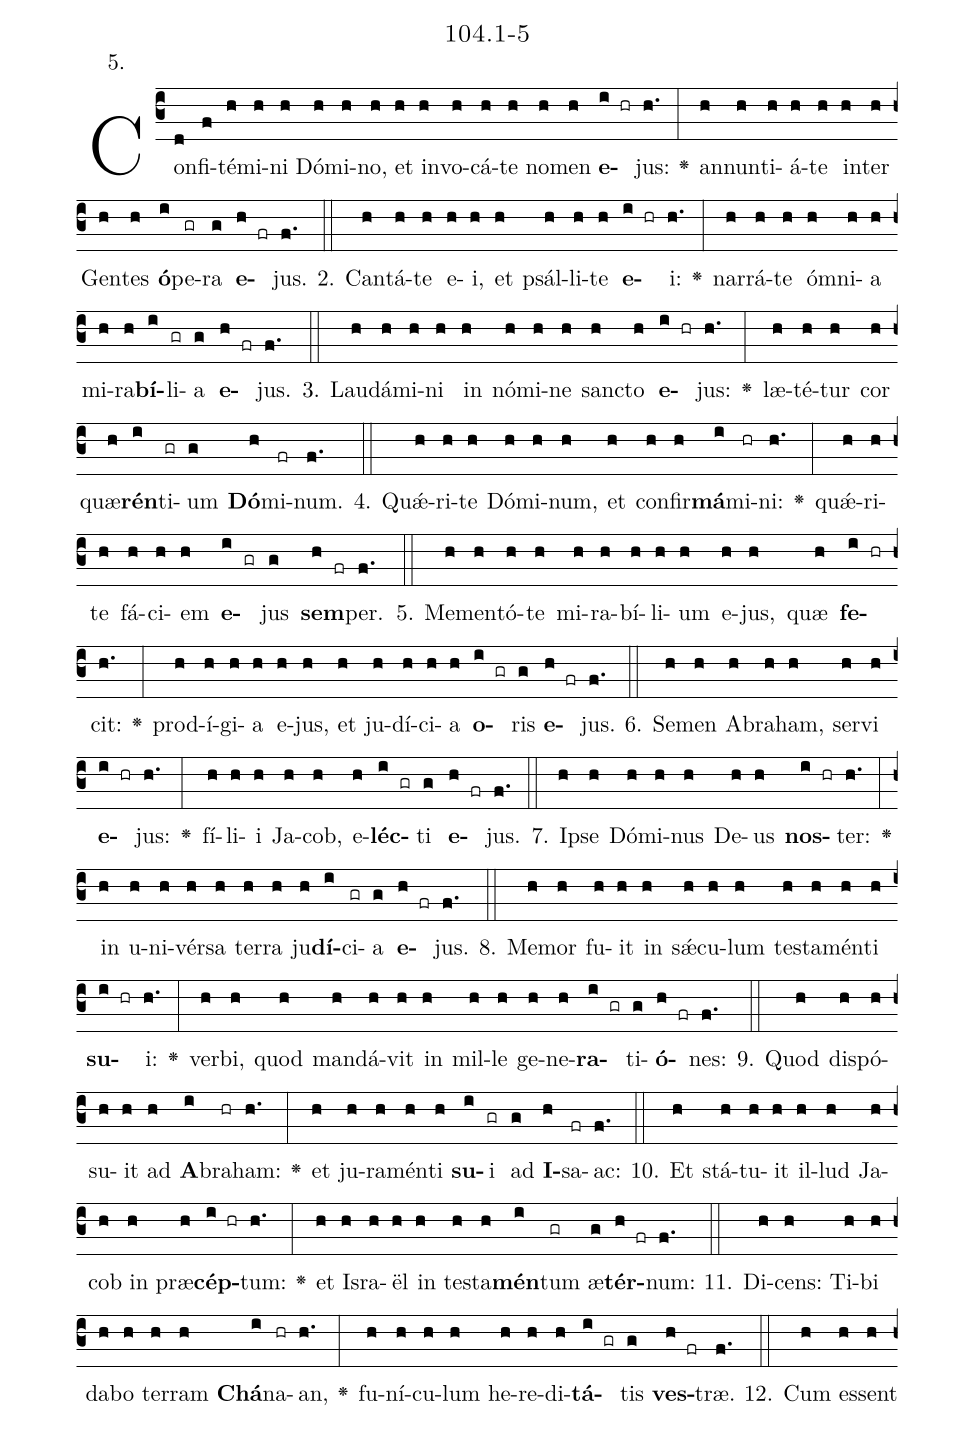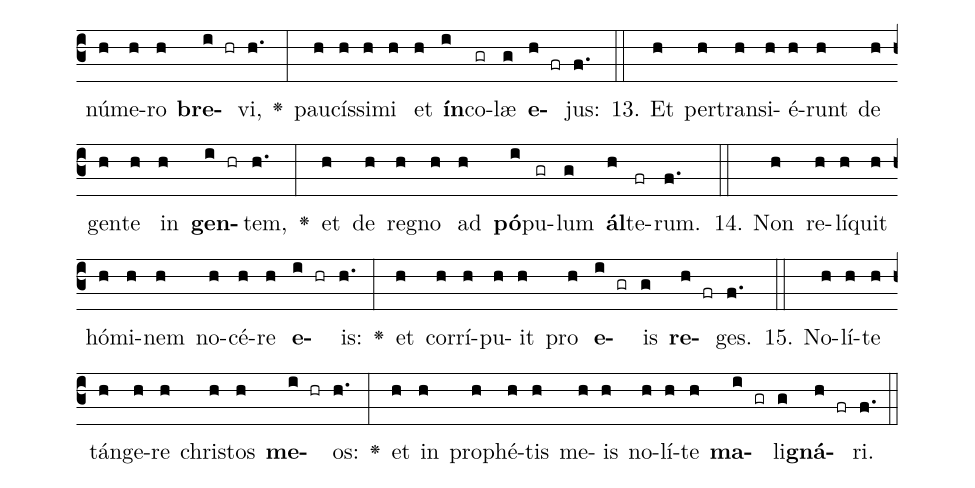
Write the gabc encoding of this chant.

name: 104.1-5;
annotation: 5.;
%%
(c3)Con(d)fi(f)té(h)mi(h)ni(h) Dó(h)mi(h)no,(h) et(h) in(h)vo(h)cá(h)te(h) no(h)men(h) <b>e</b>(i hr)jus:(h.) <v>\greheightstar</v>(:) an(h)nun(h)ti(h)á(h)te(h) in(h)ter(h) Gen(h)tes(h) <b>ó</b>(i)pe(gr)ra(g) <b>e</b>(h fr)jus.(f.) (::)
2. Can(h)tá(h)te(h) e(h)i,(h) et(h) psál(h)li(h)te(h) <b>e</b>(i hr)i:(h.) <v>\greheightstar</v>(:) nar(h)rá(h)te(h) óm(h)ni(h)a(h) mi(h)ra(h)<b>bí</b>(i)li(gr)a(g) <b>e</b>(h fr)jus.(f.) (::)
3. Lau(h)dá(h)mi(h)ni(h) in(h) nó(h)mi(h)ne(h) sanc(h)to(h) <b>e</b>(i hr)jus:(h.) <v>\greheightstar</v>(:) læ(h)té(h)tur(h) cor(h) quæ(h)<b>rén</b>(i)ti(gr)um(g) <b>Dó</b>(h)mi(fr)num.(f.) (::)
4. Quǽ(h)ri(h)te(h) Dó(h)mi(h)num,(h) et(h) con(h)fir(h)<b>má</b>(i)mi(hr)ni:(h.) <v>\greheightstar</v>(:) quǽ(h)ri(h)te(h) fá(h)ci(h)em(h) <b>e</b>(i gr)jus(g) <b>sem</b>(h fr)per.(f.) (::)
5. Me(h)men(h)tó(h)te(h) mi(h)ra(h)bí(h)li(h)um(h) e(h)jus,(h) quæ(h) <b>fe</b>(i hr)cit:(h.) <v>\greheightstar</v>(:) prod(h)í(h)gi(h)a(h) e(h)jus,(h) et(h) ju(h)dí(h)ci(h)a(h) <b>o</b>(i gr)ris(g) <b>e</b>(h fr)jus.(f.) (::)
6. Se(h)men(h) A(h)bra(h)ham,(h) ser(h)vi(h) <b>e</b>(i hr)jus:(h.) <v>\greheightstar</v>(:) fí(h)li(h)i(h) Ja(h)cob,(h) e(h)<b>léc</b>(i gr)ti(g) <b>e</b>(h fr)jus.(f.) (::)
7. Ip(h)se(h) Dó(h)mi(h)nus(h) De(h)us(h) <b>nos</b>(i hr)ter:(h.) <v>\greheightstar</v>(:) in(h) u(h)ni(h)vér(h)sa(h) ter(h)ra(h) ju(h)<b>dí</b>(i)ci(gr)a(g) <b>e</b>(h fr)jus.(f.) (::)
8. Me(h)mor(h) fu(h)it(h) in(h) sǽ(h)cu(h)lum(h) tes(h)ta(h)mén(h)ti(h) <b>su</b>(i hr)i:(h.) <v>\greheightstar</v>(:) ver(h)bi,(h) quod(h) man(h)dá(h)vit(h) in(h) mil(h)le(h) ge(h)ne(h)<b>ra</b>(i gr)ti(g)<b>ó</b>(h fr)nes:(f.) (::)
9. Quod(h) dis(h)pó(h)su(h)it(h) ad(h) <b>A</b>(i)bra(hr)ham:(h.) <v>\greheightstar</v>(:) et(h) ju(h)ra(h)mén(h)ti(h) <b>su</b>(i)i(gr) ad(g) <b>I</b>(h)sa(fr)ac:(f.) (::)
10. Et(h) stá(h)tu(h)it(h) il(h)lud(h) Ja(h)cob(h) in(h) præ(h)<b>cép</b>(i hr)tum:(h.) <v>\greheightstar</v>(:) et(h) Is(h)ra(h)ël(h) in(h) tes(h)ta(h)<b>mén</b>(i)tum(gr) æ(g)<b>tér</b>(h fr)num:(f.) (::)
11. Di(h)cens:(h) Ti(h)bi(h) da(h)bo(h) ter(h)ram(h) <b>Chá</b>(i)na(hr)an,(h.) <v>\greheightstar</v>(:) fu(h)ní(h)cu(h)lum(h) he(h)re(h)di(h)<b>tá</b>(i gr)tis(g) <b>ves</b>(h fr)træ.(f.) (::)
12. Cum(h) es(h)sent(h) nú(h)me(h)ro(h) <b>bre</b>(i hr)vi,(h.) <v>\greheightstar</v>(:) pau(h)cís(h)si(h)mi(h) et(h) <b>ín</b>(i)co(gr)læ(g) <b>e</b>(h fr)jus:(f.) (::)
13. Et(h) per(h)trans(h)i(h)é(h)runt(h) de(h) gen(h)te(h) in(h) <b>gen</b>(i hr)tem,(h.) <v>\greheightstar</v>(:) et(h) de(h) re(h)gno(h) ad(h) <b>pó</b>(i)pu(gr)lum(g) <b>ál</b>(h)te(fr)rum.(f.) (::)
14. Non(h) re(h)lí(h)quit(h) hó(h)mi(h)nem(h) no(h)cé(h)re(h) <b>e</b>(i hr)is:(h.) <v>\greheightstar</v>(:) et(h) cor(h)rí(h)pu(h)it(h) pro(h) <b>e</b>(i gr)is(g) <b>re</b>(h fr)ges.(f.) (::)
15. No(h)lí(h)te(h) tán(h)ge(h)re(h) chris(h)tos(h) <b>me</b>(i hr)os:(h.) <v>\greheightstar</v>(:) et(h) in(h) pro(h)phé(h)tis(h) me(h)is(h) no(h)lí(h)te(h) <b>ma</b>(i gr)li(g)<b>gná</b>(h fr)ri.(f.) (::)
